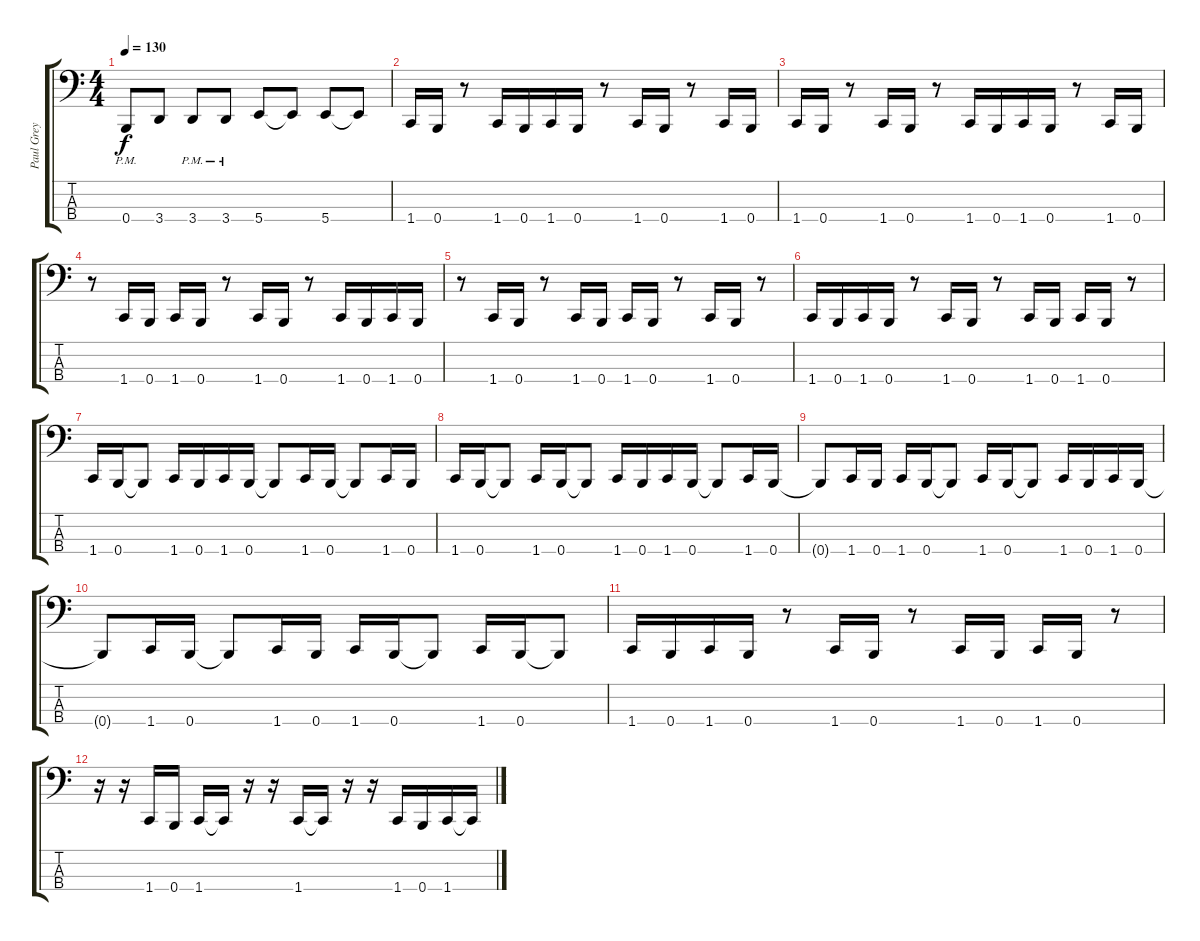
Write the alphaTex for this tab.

\track ("Paul Grey" "Paul Grey") {instrument electricbasspick}
\staff {score tabs}
\tuning (D2 A1 E1 B0) {hide}
\ts (4 4)
\tempo 130
\clef f4
\ks c
0.4{pm}.8{dy f} 3.4.8 3.4{pm}.8 3.4{pm}.8 5.4.8 5.4{t}.8 5.4.8 5.4{t}.8 |
1.4.16 0.4.16 r.8 1.4.16 0.4.16 1.4.16 0.4.16 r.8 1.4.16 0.4.16 r.8 1.4.16 0.4.16 |
1.4.16 0.4.16 r.8 1.4.16 0.4.16 r.8 1.4.16 0.4.16 1.4.16 0.4.16 r.8 1.4.16 0.4.16 |
r.8 1.4.16 0.4.16 1.4.16 0.4.16 r.8 1.4.16 0.4.16 r.8 1.4.16 0.4.16 1.4.16 0.4.16 |
r.8 1.4.16 0.4.16 r.8 1.4.16 0.4.16 1.4.16 0.4.16 r.8 1.4.16 0.4.16 r.8 |
1.4.16 0.4.16 1.4.16 0.4.16 r.8 1.4.16 0.4.16 r.8 1.4.16 0.4.16 1.4.16 0.4.16 r.8 |
1.4.16 0.4.16 0.4{t}.8 1.4.16 0.4.16 1.4.16 0.4.16 0.4{t}.8 1.4.16 0.4.16 0.4{t}.8 1.4.16 0.4.16 |
1.4.16 0.4.16 0.4{t}.8 1.4.16 0.4.16 0.4{t}.8 1.4.16 0.4.16 1.4.16 0.4.16 0.4{t}.8 1.4.16 0.4.16 |
0.4{t}.8 1.4.16 0.4.16 1.4.16 0.4.16 0.4{t}.8 1.4.16 0.4.16 0.4{t}.8 1.4.16 0.4.16 1.4.16 0.4.16 |
0.4{t}.8 1.4.16 0.4.16 0.4{t}.8 1.4.16 0.4.16 1.4.16 0.4.16 0.4{t}.8 1.4.16 0.4.16 0.4{t}.8 |
1.4.16 0.4.16 1.4.16 0.4.16 r.8 1.4.16 0.4.16 r.8 1.4.16 0.4.16 1.4.16 0.4.16 r.8 |
r.16 r.16 1.4.16 0.4.16 1.4.16 1.4{t}.16 r.16 r.16 1.4.16 1.4{t}.16 r.16 r.16 1.4.16 0.4.16 1.4.16 1.4{t}.16
